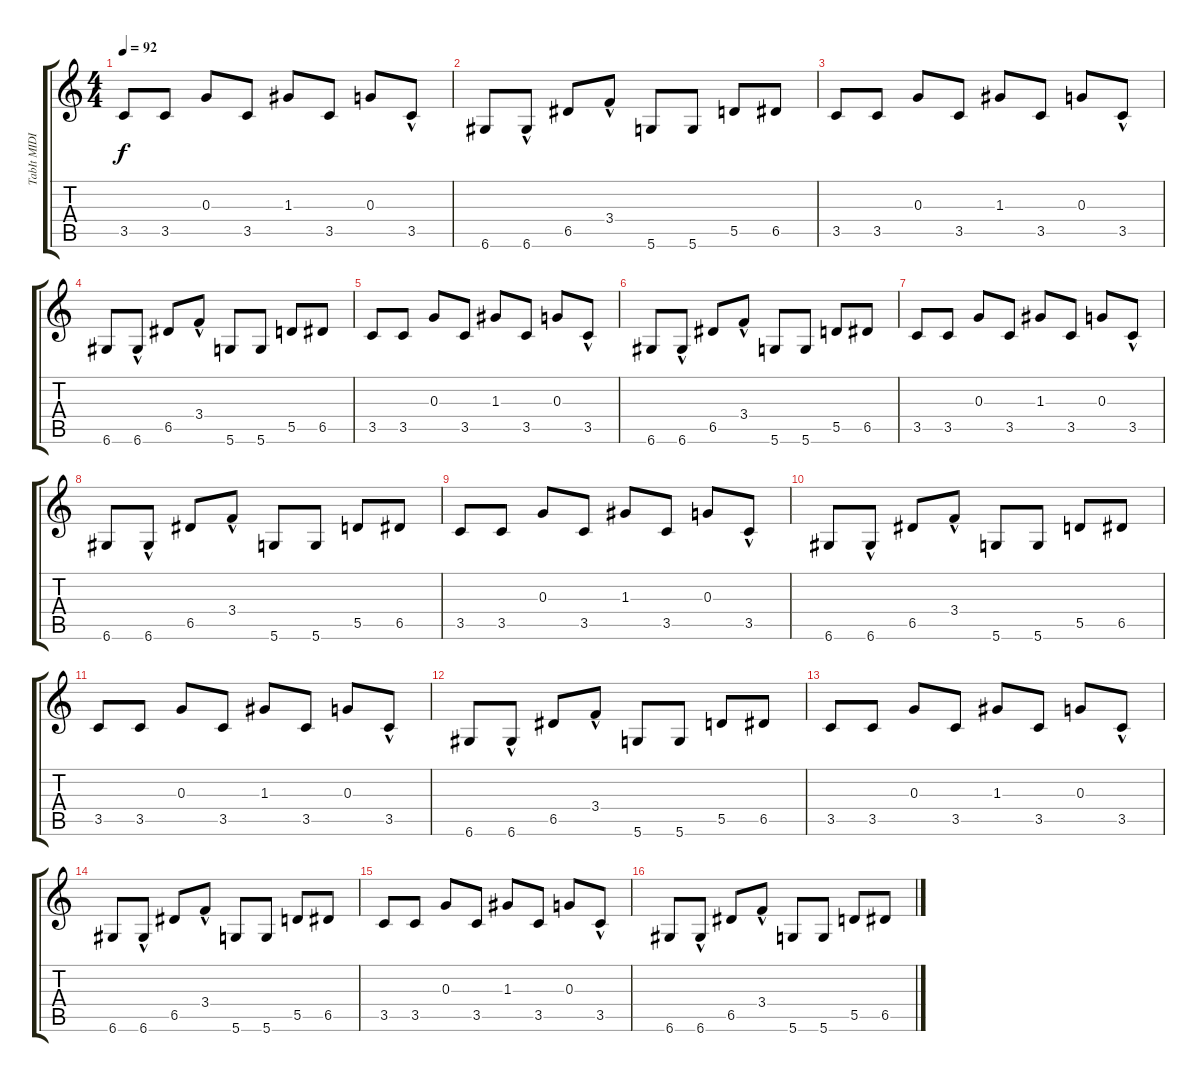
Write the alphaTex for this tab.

\track ("TabIt MIDI - Track 1" "TabIt MIDI") {instrument distortionguitar}
\staff {score tabs}
\tuning (E4 B3 G3 D3 A2 D2) {hide}
\ts (4 4)
\tempo 92
\clef g2
\ks c
3.5.8{dy f instrument distortionguitar} 3.5.8 0.3.8 3.5.8 1.3.8 3.5.8 0.3.8 3.5{hac}.8 |
6.6.8 6.6{hac}.8 6.5.8 3.4{hac}.8 5.6.8 5.6.8 5.5.8 6.5.8 |
3.5.8 3.5.8 0.3.8 3.5.8 1.3.8 3.5.8 0.3.8 3.5{hac}.8 |
6.6.8 6.6{hac}.8 6.5.8 3.4{hac}.8 5.6.8 5.6.8 5.5.8 6.5.8 |
3.5.8 3.5.8 0.3.8 3.5.8 1.3.8 3.5.8 0.3.8 3.5{hac}.8 |
6.6.8 6.6{hac}.8 6.5.8 3.4{hac}.8 5.6.8 5.6.8 5.5.8 6.5.8 |
3.5.8 3.5.8 0.3.8 3.5.8 1.3.8 3.5.8 0.3.8 3.5{hac}.8 |
6.6.8 6.6{hac}.8 6.5.8 3.4{hac}.8 5.6.8 5.6.8 5.5.8 6.5.8 |
3.5.8 3.5.8 0.3.8 3.5.8 1.3.8 3.5.8 0.3.8 3.5{hac}.8 |
6.6.8 6.6{hac}.8 6.5.8 3.4{hac}.8 5.6.8 5.6.8 5.5.8 6.5.8 |
3.5.8 3.5.8 0.3.8 3.5.8 1.3.8 3.5.8 0.3.8 3.5{hac}.8 |
6.6.8 6.6{hac}.8 6.5.8 3.4{hac}.8 5.6.8 5.6.8 5.5.8 6.5.8 |
3.5.8 3.5.8 0.3.8 3.5.8 1.3.8 3.5.8 0.3.8 3.5{hac}.8 |
6.6.8 6.6{hac}.8 6.5.8 3.4{hac}.8 5.6.8 5.6.8 5.5.8 6.5.8 |
3.5.8 3.5.8 0.3.8 3.5.8 1.3.8 3.5.8 0.3.8 3.5{hac}.8 |
6.6.8 6.6{hac}.8 6.5.8 3.4{hac}.8 5.6.8 5.6.8 5.5.8 6.5.8
